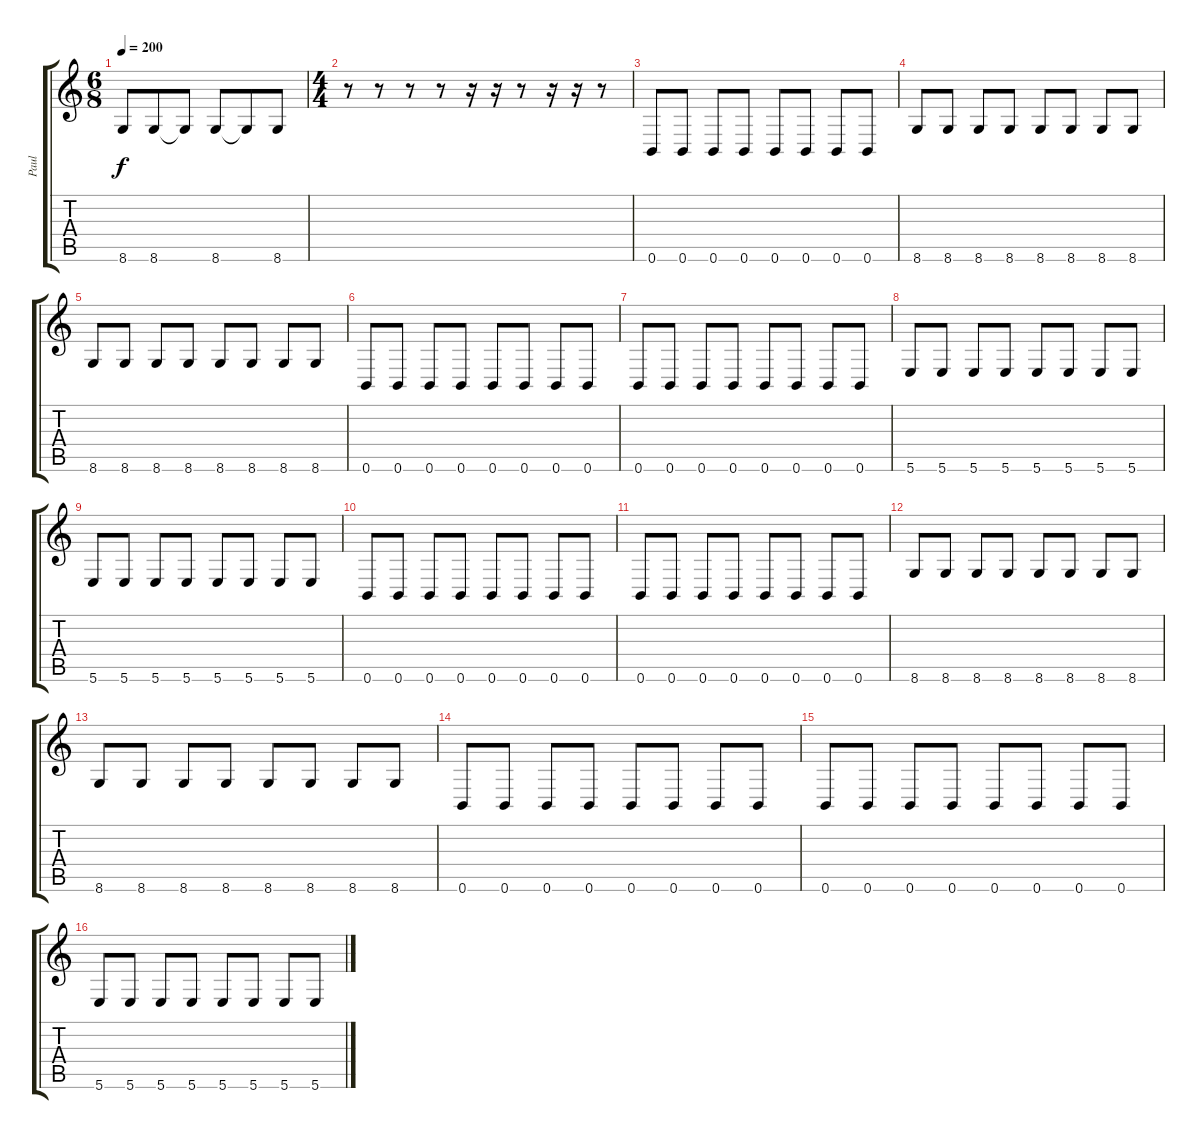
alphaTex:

\track ("Paul" "Paul") {instrument electricbassfinger}
\staff {score tabs}
\tuning (Db4 Ab3 E3 B2 Gb2 B1) {hide}
\ts (6 8)
\tempo 200
\clef g2
\ks c
8.6.8{dy f} 8.6.8 8.6{t}.8 8.6.8 8.6{t}.8 8.6.8 |
\ts (4 4)
r.8 r.8 r.8 r.8 r.16 r.16 r.8 r.16 r.16 r.8 |
0.6.8 0.6.8 0.6.8 0.6.8 0.6.8 0.6.8 0.6.8 0.6.8 |
8.6.8 8.6.8 8.6.8 8.6.8 8.6.8 8.6.8 8.6.8 8.6.8 |
8.6.8 8.6.8 8.6.8 8.6.8 8.6.8 8.6.8 8.6.8 8.6.8 |
0.6.8 0.6.8 0.6.8 0.6.8 0.6.8 0.6.8 0.6.8 0.6.8 |
0.6.8 0.6.8 0.6.8 0.6.8 0.6.8 0.6.8 0.6.8 0.6.8 |
5.6.8 5.6.8 5.6.8 5.6.8 5.6.8 5.6.8 5.6.8 5.6.8 |
5.6.8 5.6.8 5.6.8 5.6.8 5.6.8 5.6.8 5.6.8 5.6.8 |
0.6.8 0.6.8 0.6.8 0.6.8 0.6.8 0.6.8 0.6.8 0.6.8 |
0.6.8 0.6.8 0.6.8 0.6.8 0.6.8 0.6.8 0.6.8 0.6.8 |
8.6.8 8.6.8 8.6.8 8.6.8 8.6.8 8.6.8 8.6.8 8.6.8 |
8.6.8 8.6.8 8.6.8 8.6.8 8.6.8 8.6.8 8.6.8 8.6.8 |
0.6.8 0.6.8 0.6.8 0.6.8 0.6.8 0.6.8 0.6.8 0.6.8 |
0.6.8 0.6.8 0.6.8 0.6.8 0.6.8 0.6.8 0.6.8 0.6.8 |
5.6.8 5.6.8 5.6.8 5.6.8 5.6.8 5.6.8 5.6.8 5.6.8
